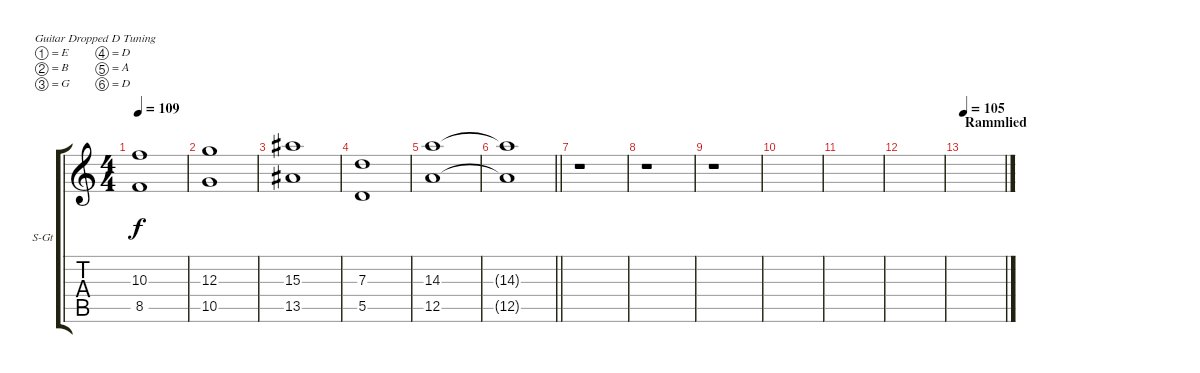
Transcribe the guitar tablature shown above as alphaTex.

\bracketExtendMode groupsimilarinstruments
\firstSystemTrackNameOrientation horizontal
\otherSystemsTrackNameOrientation horizontal
\track ("Keyboard (Christian)" "S-Gt") {instrument fx1rain}
\staff {score tabs}
\tuning (E4 B3 G3 D3 A2 D2)
\displaytranspose 12
\ts (4 4)
\tempo 109
\clef g2
\ks c
(10.3{t} 8.5{t}).1{dy f} |
(12.3 10.5).1 |
(15.3 13.5).1 |
(7.3 5.5).1 |
(14.3 12.5).1 |
\barLineRight lightlight
(14.3{t} 12.5{t}).1 |
r.1 |
r.1 |
r.1 |
|
|
|
\section ("" "Rammlied")
\tempo 105
